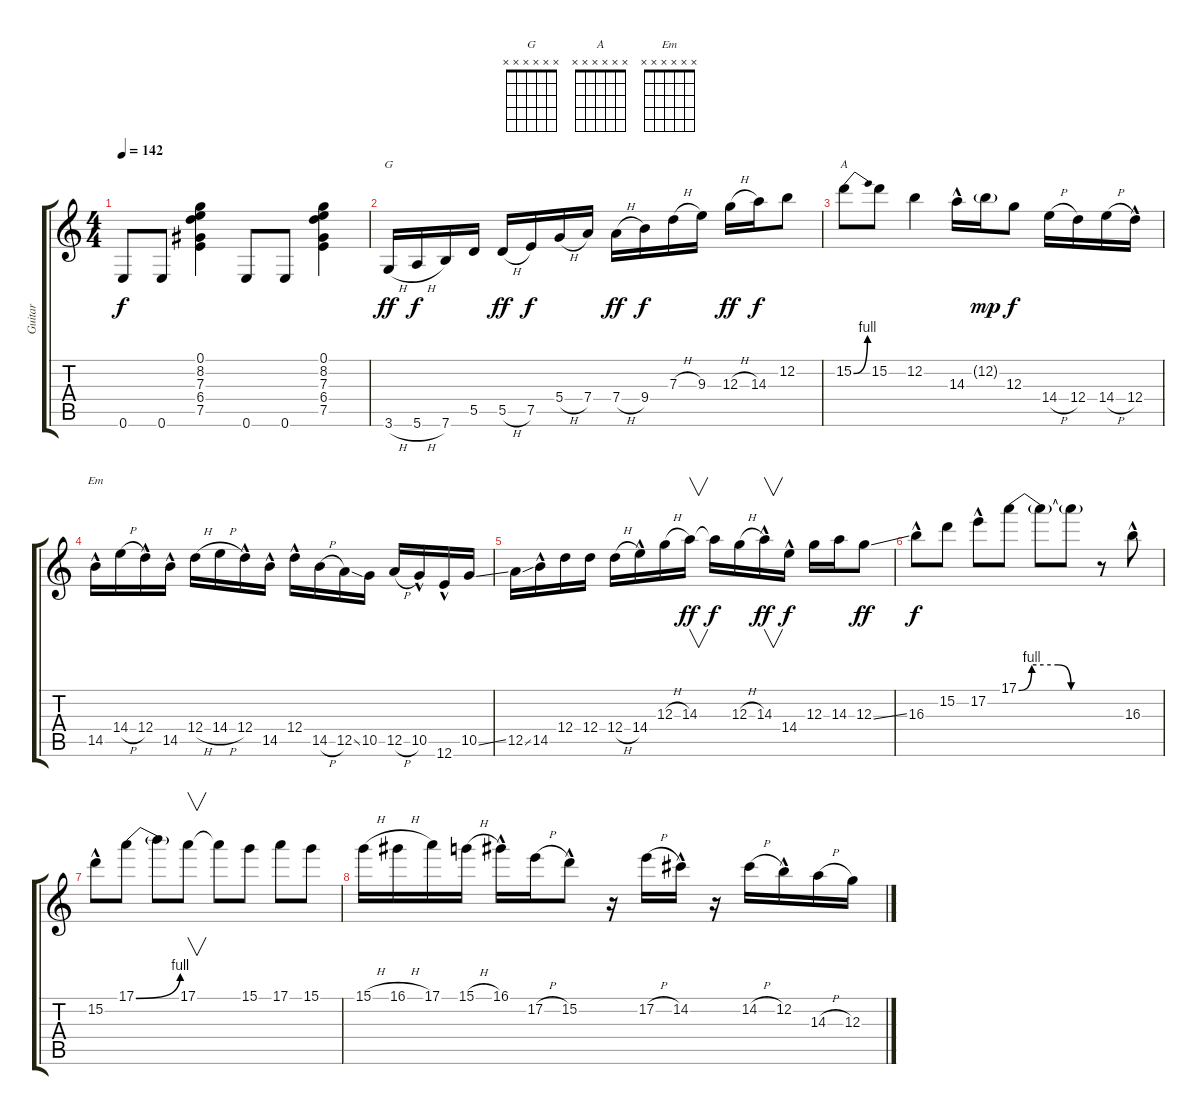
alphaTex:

\track ("Guitar" "Guitar") {instrument overdrivenguitar}
\staff {score tabs}
\tuning (E4 B3 G3 D3 A2 E2) {hide}
\chord ("G" x x x x x x) {firstfret 0}
\chord ("A" x x x x x x) {firstfret 0}
\chord ("Em" x x x x x x) {firstfret 0}
\ts (4 4)
\tempo 142
\clef g2
\ks c
0.6.8{dy f} 0.6.8 (0.1 8.2 7.3 6.4 7.5).4 0.6.8 0.6.8 (0.1 8.2 7.3 6.4 7.5).4 |
3.6{h}.16{ch "G" dy ff} 5.6{h}.16{dy f} 7.6.16 5.5.16 5.5{h}.16{dy ff} 7.5.16{dy f} 5.4{h}.16 7.4.16 7.4{h}.16{dy ff} 9.4.16{dy f} 7.3{h}.16 9.3.16 12.3{h}.16{dy ff} 14.3.16{dy f} 12.2.8 |
15.2{be (bend 0 0 60 4)}.8{ch "A"} 15.2.8 12.2.4 14.3{hac}.16 12.2{g}.16{dy mp} 12.3.8{dy f} 14.4{h}.16 12.4.16 14.4{h}.16 12.4{hac}.16 |
14.5{hac}.16{ch "Em"} 14.4{h}.16 12.4{hac}.16 14.5{hac}.16 12.4{h}.16 14.4{h}.16 12.4{hac}.16 14.5{hac}.16 12.4{hac}.16 14.5{h}.16 12.5{ss}.16 10.5.16 12.5{h}.16 10.5{hac}.16 12.6{hac}.16 10.5{ss}.16 |
12.5{ss}.16 14.5{hac}.16 12.4.16 12.4.16 12.4{h}.16 14.4{hac}.16 12.3{h}.16 14.3.16{v dy ff} 14.3{t}.16{dy f} 12.3{h}.16 14.3{hac}.16{v dy ff} 14.4{hac}.16{dy f} 12.3.16 14.3.16 12.3{ss}.8{dy ff} |
16.3{hac}.8{dy f} 15.2.8 17.2{hac}.8 17.1{be (custom 0 0 10 4 30 4 40 0 60 0)}.8 17.1{t}.8 17.1{t}.8 r.8 16.3{hac}.8 |
15.2{hac}.8 17.1{be (bend 0 0 60 4)}.8 17.1{t}.8 17.1.8{v} 17.1{t}.8 15.1.8 17.1.8 15.1.8 |
15.1{h}.16 16.1{h}.16 17.1.16 15.1{h}.16 16.1{hac}.16 17.2{h}.16 15.2{hac}.8 r.16 17.2{h}.16 14.2{hac}.16 r.16 14.2{h}.16 12.2{hac}.16 14.3{h}.16 12.3{h}.16
